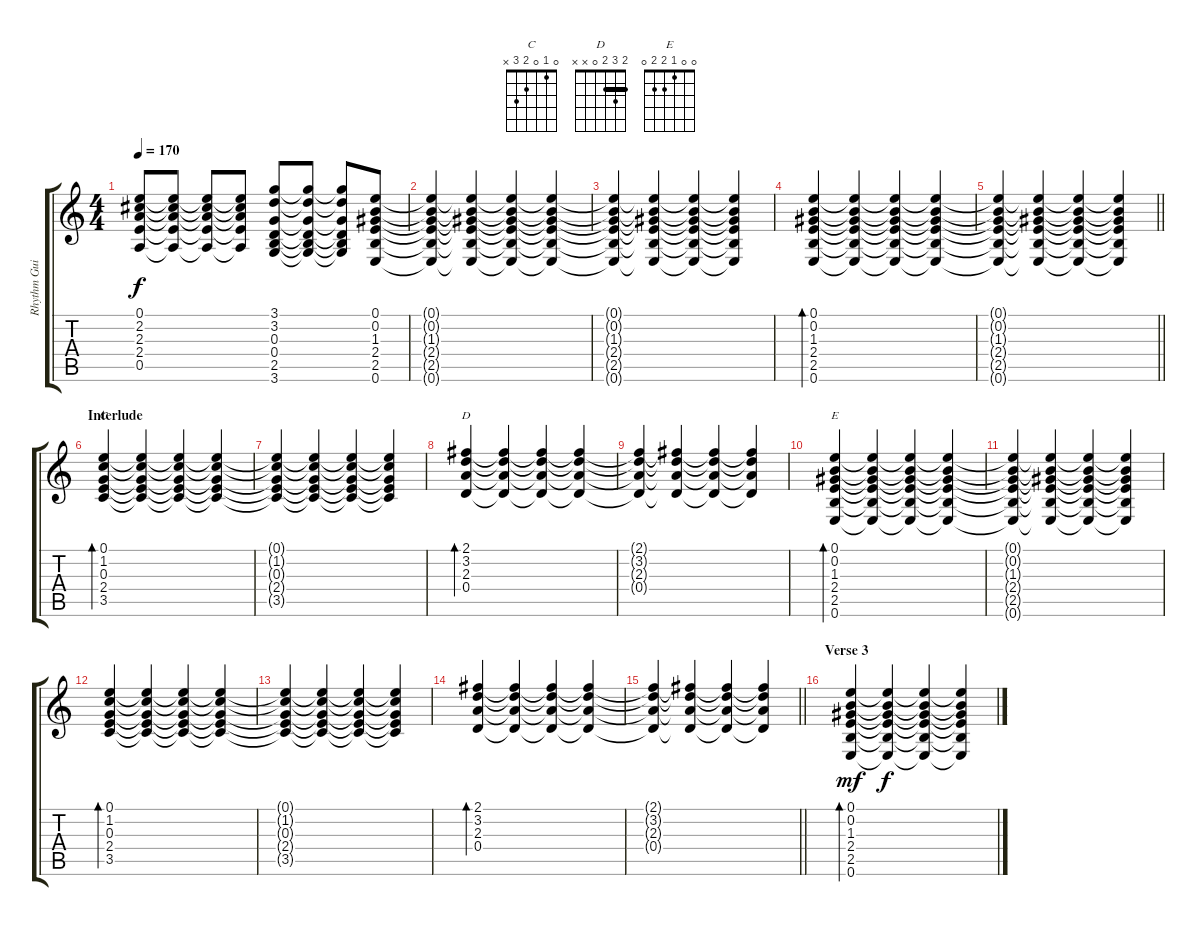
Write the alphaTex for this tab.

\track ("Rhythm Guitar" "Rhythm Gui") {instrument acousticguitarsteel}
\staff {score tabs}
\tuning (E4 B3 G3 D3 A2 E2) {hide}
\chord ("C" 0 1 0 2 3 x)
\chord ("D" 2 3 2 0 x x) {barre 2}
\chord ("E" 0 0 1 2 2 0)
\ts (4 4)
\tempo 170
\clef g2
\ks c
(0.1 2.2 2.3 2.4 0.5).8{dy f} (0.1{t} 2.2{t} 2.3{t} 2.4{t} 0.5{t}).8 (0.1{t} 2.2{t} 2.3{t} 2.4{t} 0.5{t}).8 (0.1{t} 2.2{t} 2.3{t} 2.4{t} 0.5{t}).8 (3.1 3.2 0.3 0.4 2.5 3.6).8 (3.1{t} 3.2{t} 0.3{t} 0.4{t} 2.5{t} 3.6{t}).8 (3.1{t} 3.2{t} 0.3{t} 0.4{t} 2.5{t} 3.6{t}).8 (0.1 0.2 1.3 2.4 2.5 0.6).8 |
(0.1{t} 0.2{t} 1.3{t} 2.4{t} 2.5{t} 0.6{t}).4 (0.1{t} 0.2{t} 1.3{t} 2.4{t} 2.5{t} 0.6{t}).4 (0.1{t} 0.2{t} 1.3{t} 2.4{t} 2.5{t} 0.6{t}).4 (0.1{t} 0.2{t} 1.3{t} 2.4{t} 2.5{t} 0.6{t}).4 |
(0.1{t} 0.2{t} 1.3{t} 2.4{t} 2.5{t} 0.6{t}).4 (0.1{t} 0.2{t} 1.3{t} 2.4{t} 2.5{t} 0.6{t}).4 (0.1{t} 0.2{t} 1.3{t} 2.4{t} 2.5{t} 0.6{t}).4 (0.1{t} 0.2{t} 1.3{t} 2.4{t} 2.5{t} 0.6{t}).4 |
(0.1 0.2 1.3 2.4 2.5 0.6).4{bd 120} (0.1{t} 0.2{t} 1.3{t} 2.4{t} 2.5{t} 0.6{t}).4 (0.1{t} 0.2{t} 1.3{t} 2.4{t} 2.5{t} 0.6{t}).4 (0.1{t} 0.2{t} 1.3{t} 2.4{t} 2.5{t} 0.6{t}).4 |
\barLineRight lightlight
(0.1{t} 0.2{t} 1.3{t} 2.4{t} 2.5{t} 0.6{t}).4 (0.1{t} 0.2{t} 1.3{t} 2.4{t} 2.5{t} 0.6{t}).4 (0.1{t} 0.2{t} 1.3{t} 2.4{t} 2.5{t} 0.6{t}).4 (0.1{t} 0.2{t} 1.3{t} 2.4{t} 2.5{t} 0.6{t}).4 |
\section ("" "Interlude")
(0.1 1.2 0.3 2.4 3.5).4{bd 120 ch "C"} (0.1{t} 1.2{t} 0.3{t} 2.4{t} 3.5{t}).4 (0.1{t} 1.2{t} 0.3{t} 2.4{t} 3.5{t}).4 (0.1{t} 1.2{t} 0.3{t} 2.4{t} 3.5{t}).4 |
(0.1{t} 1.2{t} 0.3{t} 2.4{t} 3.5{t}).4 (0.1{t} 1.2{t} 0.3{t} 2.4{t} 3.5{t}).4 (0.1{t} 1.2{t} 0.3{t} 2.4{t} 3.5{t}).4 (0.1{t} 1.2{t} 0.3{t} 2.4{t} 3.5{t}).4 |
(2.1 3.2 2.3 0.4).4{bd 120 ch "D"} (2.1{t} 3.2{t} 2.3{t} 0.4{t}).4 (2.1{t} 3.2{t} 2.3{t} 0.4{t}).4 (2.1{t} 3.2{t} 2.3{t} 0.4{t}).4 |
(2.1{t} 3.2{t} 2.3{t} 0.4{t}).4 (2.1{t} 3.2{t} 2.3{t} 0.4{t}).4 (2.1{t} 3.2{t} 2.3{t} 0.4{t}).4 (2.1{t} 3.2{t} 2.3{t} 0.4{t}).4 |
(0.1 0.2 1.3 2.4 2.5 0.6).4{bd 120 ch "E"} (0.1{t} 0.2{t} 1.3{t} 2.4{t} 2.5{t} 0.6{t}).4 (0.1{t} 0.2{t} 1.3{t} 2.4{t} 2.5{t} 0.6{t}).4 (0.1{t} 0.2{t} 1.3{t} 2.4{t} 2.5{t} 0.6{t}).4 |
(0.1{t} 0.2{t} 1.3{t} 2.4{t} 2.5{t} 0.6{t}).4 (0.1{t} 0.2{t} 1.3{t} 2.4{t} 2.5{t} 0.6{t}).4 (0.1{t} 0.2{t} 1.3{t} 2.4{t} 2.5{t} 0.6{t}).4 (0.1{t} 0.2{t} 1.3{t} 2.4{t} 2.5{t} 0.6{t}).4 |
(0.1 1.2 0.3 2.4 3.5).4{bd 120} (0.1{t} 1.2{t} 0.3{t} 2.4{t} 3.5{t}).4 (0.1{t} 1.2{t} 0.3{t} 2.4{t} 3.5{t}).4 (0.1{t} 1.2{t} 0.3{t} 2.4{t} 3.5{t}).4 |
(0.1{t} 1.2{t} 0.3{t} 2.4{t} 3.5{t}).4 (0.1{t} 1.2{t} 0.3{t} 2.4{t} 3.5{t}).4 (0.1{t} 1.2{t} 0.3{t} 2.4{t} 3.5{t}).4 (0.1{t} 1.2{t} 0.3{t} 2.4{t} 3.5{t}).4 |
(2.1 3.2 2.3 0.4).4{bd 120} (2.1{t} 3.2{t} 2.3{t} 0.4{t}).4 (2.1{t} 3.2{t} 2.3{t} 0.4{t}).4 (2.1{t} 3.2{t} 2.3{t} 0.4{t}).4 |
\barLineRight lightlight
(2.1{t} 3.2{t} 2.3{t} 0.4{t}).4 (2.1{t} 3.2{t} 2.3{t} 0.4{t}).4 (2.1{t} 3.2{t} 2.3{t} 0.4{t}).4 (2.1{t} 3.2{t} 2.3{t} 0.4{t}).4 |
\section ("" "Verse 3")
(0.1 0.2 1.3 2.4 2.5 0.6).4{bd 480 dy mf} (0.1{t} 0.2{t} 1.3{t} 2.4{t} 2.5{t} 0.6{t}).4{dy f} (0.1{t} 0.2{t} 1.3{t} 2.4{t} 2.5{t} 0.6{t}).4 (0.1{t} 0.2{t} 1.3{t} 2.4{t} 2.5{t} 0.6{t}).4
